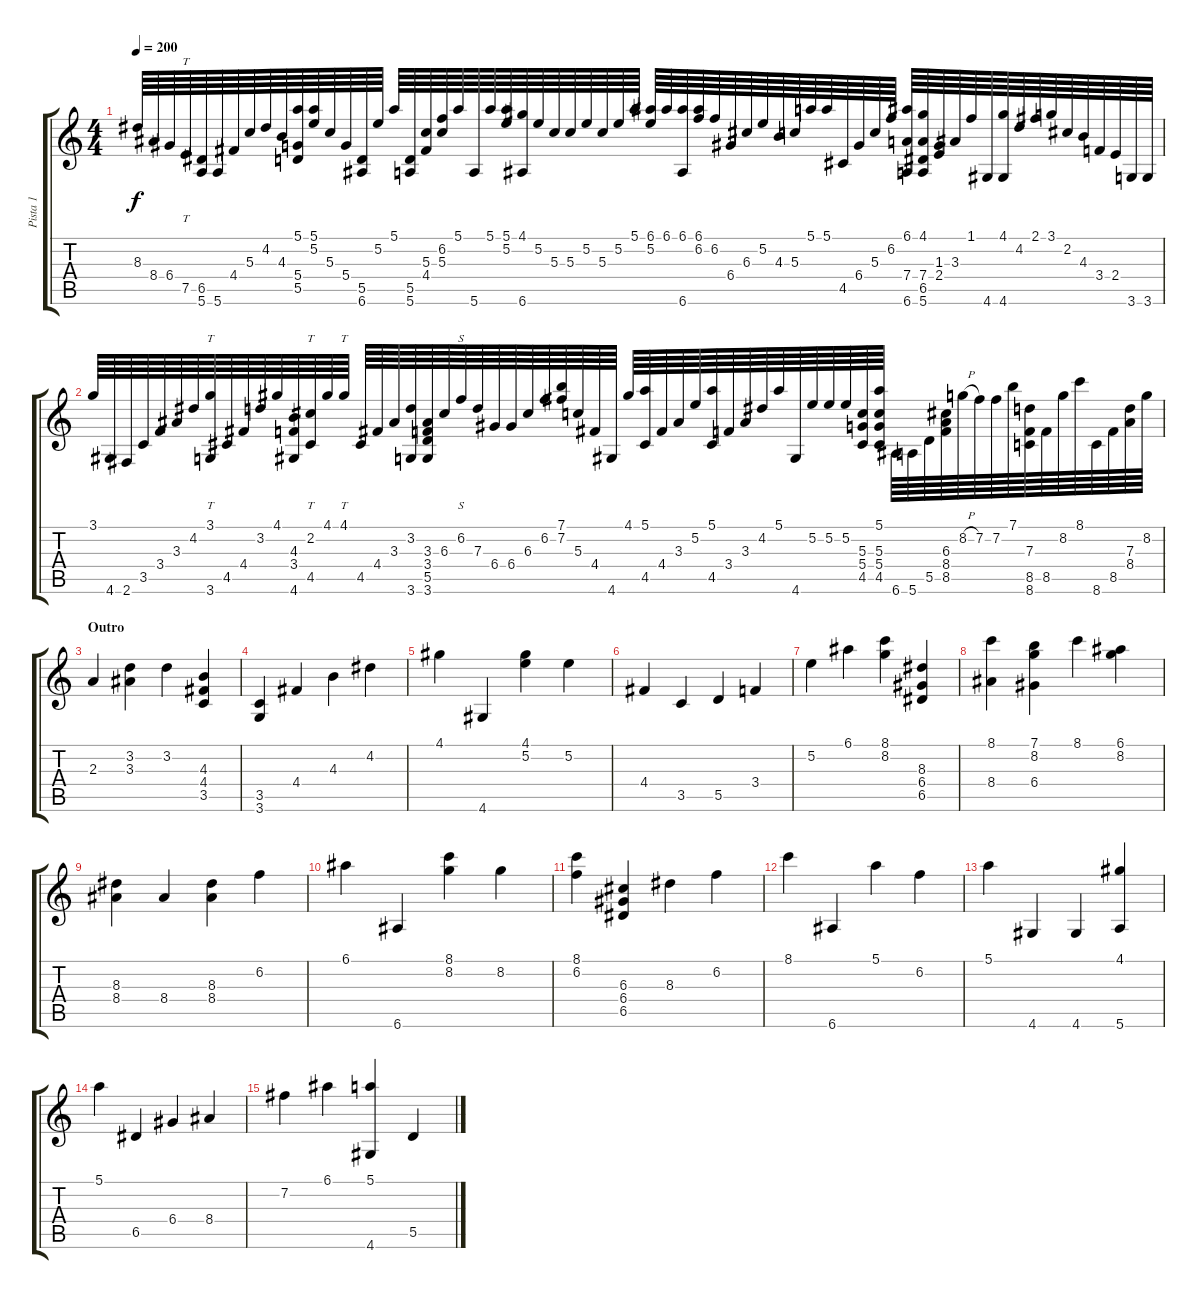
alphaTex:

\track ("Pista 1" "Pista 1") {instrument overdrivenguitar}
\staff {score tabs}
\tuning (E4 B3 G3 D3 A2 E2) {hide}
\ts (4 4)
\tempo 200
\clef g2
\ks c
8.3.64{dy f} 8.4.64 6.4.64 7.5.64{tt} (6.5 5.6).64 5.6.64 4.4.64 5.3.64 4.2.64 4.3.64 (5.1 5.4 5.5).64 (5.1 5.2).64 5.3.64 5.4.64 (5.5 6.6).64 5.2.64 5.1.64 (5.5 5.6).64 (5.3 4.4).64 (6.2 5.3).64 5.1.64 5.6.64 5.1.64 (5.1 5.2).64 (4.1 6.6).64 5.2.64 5.3.64 5.3.64 5.2.64 5.3.64 5.2.64 5.1.64 (6.1 5.2).64 6.1.64 (6.1 6.6).64 (6.1 6.2).64 6.2.64 6.4.64 6.3.64 5.2.64 4.3.64 5.3.64 5.1.64 5.1.64 4.5.64 6.4.64 5.3.64 6.2.64 (6.1 7.4 6.6).64 (4.1 7.4 6.5 5.6).64 (1.3 2.4).64 3.3.64 1.1.64 4.6.64 (4.1 4.6).64 4.2.64 2.1.64 3.1.64 2.2.64 4.3.64 3.4.64 2.4.64 3.6.64 3.6.64 |
3.1.64 4.6.64 2.6.64 3.5.64 3.4.64 3.3.64 4.2.64 (3.1 3.6).64{tt} 4.5.64 4.4.64 3.2.64 4.1.64 (4.3 3.4 4.6).64 (2.2 4.5).64{tt} 4.1.64 4.1.64{tt} 4.5.64 4.4.64 3.3.64 (3.2 3.6).64 (3.3 3.4 5.5 3.6).64 6.3.64 6.2.64{s} 7.3.64 6.4.64 6.4.64 6.3.64 6.2.64 (7.1 7.2).64 5.3.64 4.4.64 4.6.64 4.1.64 (5.1 4.5).64 4.4.64 3.3.64 5.2.64 (5.1 4.5).64 3.4.64 3.3.64 4.2.64 5.1.64 4.6.64 5.2.64 5.2.64 5.2.64 (5.3 5.4 4.5).64 (5.1 5.3 5.4 4.5).64 6.6.64 5.6.64 5.5.64 (6.3 8.4 8.5).64 8.2{h}.64 7.2.64 7.2.64 7.1.64 (7.3 8.5 8.6).64 8.5.64 8.2.64 8.1.64 8.6.64 8.5.64 (7.3 8.4).64 8.2.64 |
\section ("" "Outro")
2.3.4 (3.2 3.3).4 3.2.4 (4.3 4.4 3.5).4 |
(3.5 3.6).4 4.4.4 4.3.4 4.2.4 |
4.1.4 4.6.4 (4.1 5.2).4 5.2.4 |
4.4.4 3.5.4 5.5.4 3.4.4 |
5.2.4 6.1.4 (8.1 8.2).4 (8.3 6.4 6.5).4 |
(8.1 8.4).4 (7.1 8.2 6.4).4 8.1.4 (6.1 8.2).4 |
(8.3 8.4).4 8.4.4 (8.3 8.4).4 6.2.4 |
6.1.4 6.6.4 (8.1 8.2).4 8.2.4 |
(8.1 6.2).4 (6.3 6.4 6.5).4 8.3.4 6.2.4 |
8.1.4 6.6.4 5.1.4 6.2.4 |
5.1.4 4.6.4 4.6.4 (4.1 5.6).4 |
5.1.4 6.5.4 6.4.4 8.4.4 |
7.2.4 6.1.4 (5.1 4.6).4 5.5.4
